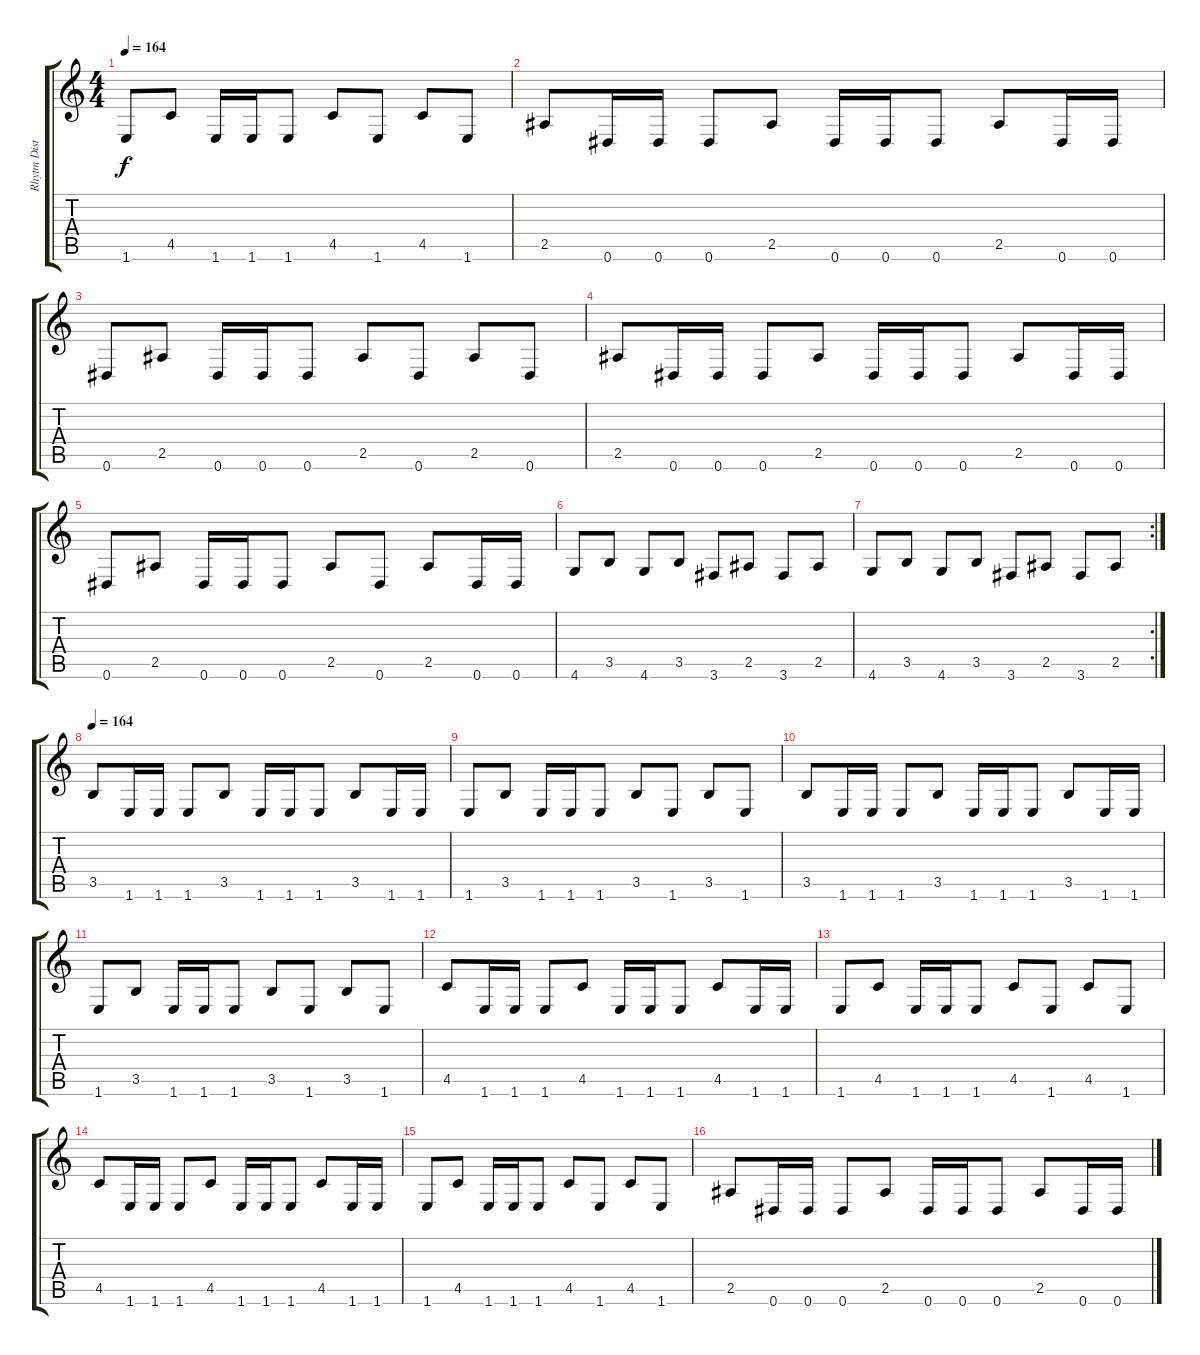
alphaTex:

\track ("Rhytm Distortion" "Rhytm Dist") {instrument distortionguitar}
\staff {score tabs}
\tuning (Eb4 Bb3 Gb3 Db3 Ab2 Eb2) {hide}
\ts (4 4)
\tempo 164
\clef g2
\ks c
1.6.8{dy f} 4.5.8 1.6.16 1.6.16 1.6.8 4.5.8 1.6.8 4.5.8 1.6.8 |
2.5.8 0.6.16 0.6.16 0.6.8 2.5.8 0.6.16 0.6.16 0.6.8 2.5.8 0.6.16 0.6.16 |
0.6.8 2.5.8 0.6.16 0.6.16 0.6.8 2.5.8 0.6.8 2.5.8 0.6.8 |
2.5.8 0.6.16 0.6.16 0.6.8 2.5.8 0.6.16 0.6.16 0.6.8 2.5.8 0.6.16 0.6.16 |
0.6.8 2.5.8 0.6.16 0.6.16 0.6.8 2.5.8 0.6.8 2.5.8 0.6.16 0.6.16 |
4.6.8 3.5.8 4.6.8 3.5.8 3.6.8 2.5.8 3.6.8 2.5.8 |
\rc 2
4.6.8 3.5.8 4.6.8 3.5.8 3.6.8 2.5.8 3.6.8 2.5.8 |
\tempo 164
3.5.8 1.6.16 1.6.16 1.6.8 3.5.8 1.6.16 1.6.16 1.6.8 3.5.8 1.6.16 1.6.16 |
1.6.8 3.5.8 1.6.16 1.6.16 1.6.8 3.5.8 1.6.8 3.5.8 1.6.8 |
3.5.8 1.6.16 1.6.16 1.6.8 3.5.8 1.6.16 1.6.16 1.6.8 3.5.8 1.6.16 1.6.16 |
1.6.8 3.5.8 1.6.16 1.6.16 1.6.8 3.5.8 1.6.8 3.5.8 1.6.8 |
4.5.8 1.6.16 1.6.16 1.6.8 4.5.8 1.6.16 1.6.16 1.6.8 4.5.8 1.6.16 1.6.16 |
1.6.8 4.5.8 1.6.16 1.6.16 1.6.8 4.5.8 1.6.8 4.5.8 1.6.8 |
4.5.8 1.6.16 1.6.16 1.6.8 4.5.8 1.6.16 1.6.16 1.6.8 4.5.8 1.6.16 1.6.16 |
1.6.8 4.5.8 1.6.16 1.6.16 1.6.8 4.5.8 1.6.8 4.5.8 1.6.8 |
2.5.8 0.6.16 0.6.16 0.6.8 2.5.8 0.6.16 0.6.16 0.6.8 2.5.8 0.6.16 0.6.16
